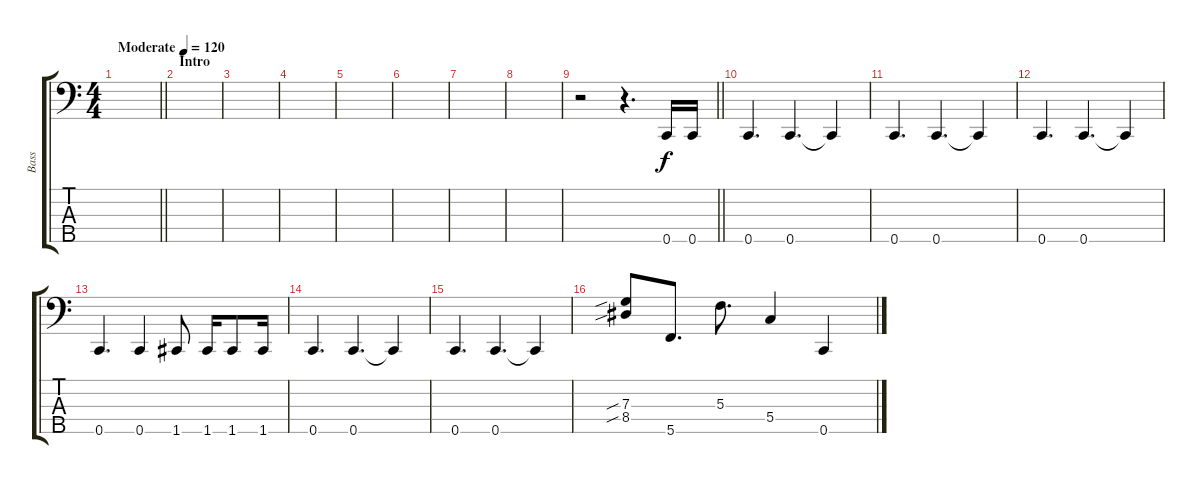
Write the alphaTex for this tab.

\track ("Bass" "Bass") {instrument electricbasspick}
\staff {score tabs}
\tuning (Bb2 F2 C2 G1 C1) {hide}
\ts (4 4)
\tempo (120 "Moderate")
\clef f4
\barLineRight lightlight
\ks c
|
\section ("" "Intro")
|
|
|
|
|
|
|
\barLineRight lightlight
r.2 r.4{d} 0.5.16 0.5.16 |
0.5.4{d} 0.5.4{d} 0.5{t}.4 |
0.5.4{d} 0.5.4{d} 0.5{t}.4 |
0.5.4{d} 0.5.4{d} 0.5{t}.4 |
0.5.4{d} 0.5.4 1.5.8 1.5.16 1.5.8 1.5.16 |
0.5.4{d} 0.5.4{d} 0.5{t}.4 |
0.5.4{d} 0.5.4{d} 0.5{t}.4 |
(7.3{sib} 8.4{sib}).8 5.5.8{d} 5.3.8{d} 5.4.4 0.5.4
